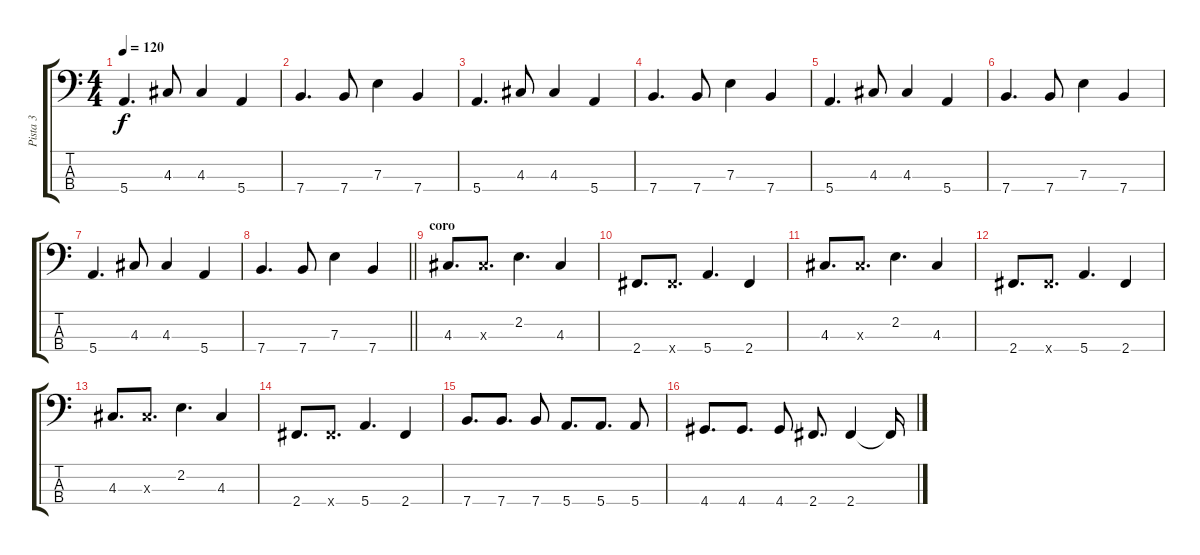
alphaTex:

\track ("Pista 3" "Pista 3") {instrument electricbassfinger}
\staff {score tabs}
\tuning (G2 D2 A1 E1) {hide}
\ts (4 4)
\tempo 120
\clef f4
\ks c
5.4.4{d dy f} 4.3.8 4.3.4 5.4.4 |
7.4.4{d} 7.4.8 7.3.4 7.4.4 |
5.4.4{d} 4.3.8 4.3.4 5.4.4 |
7.4.4{d} 7.4.8 7.3.4 7.4.4 |
5.4.4{d} 4.3.8 4.3.4 5.4.4 |
7.4.4{d} 7.4.8 7.3.4 7.4.4 |
5.4.4{d} 4.3.8 4.3.4 5.4.4 |
\barLineRight lightlight
7.4.4{d} 7.4.8 7.3.4 7.4.4 |
\section ("" "coro")
4.3.8{d} 4.3{x}.8{d} 2.2.4{d} 4.3.4 |
2.4.8{d} 2.4{x}.8{d} 5.4.4{d} 2.4.4 |
4.3.8{d} 4.3{x}.8{d} 2.2.4{d} 4.3.4 |
2.4.8{d} 2.4{x}.8{d} 5.4.4{d} 2.4.4 |
4.3.8{d} 4.3{x}.8{d} 2.2.4{d} 4.3.4 |
2.4.8{d} 2.4{x}.8{d} 5.4.4{d} 2.4.4 |
7.4.8{d} 7.4.8{d} 7.4.8 5.4.8{d} 5.4.8{d} 5.4.8 |
4.4.8{d} 4.4.8{d} 4.4.8 2.4.8{d} 2.4.4 2.4{t}.16
